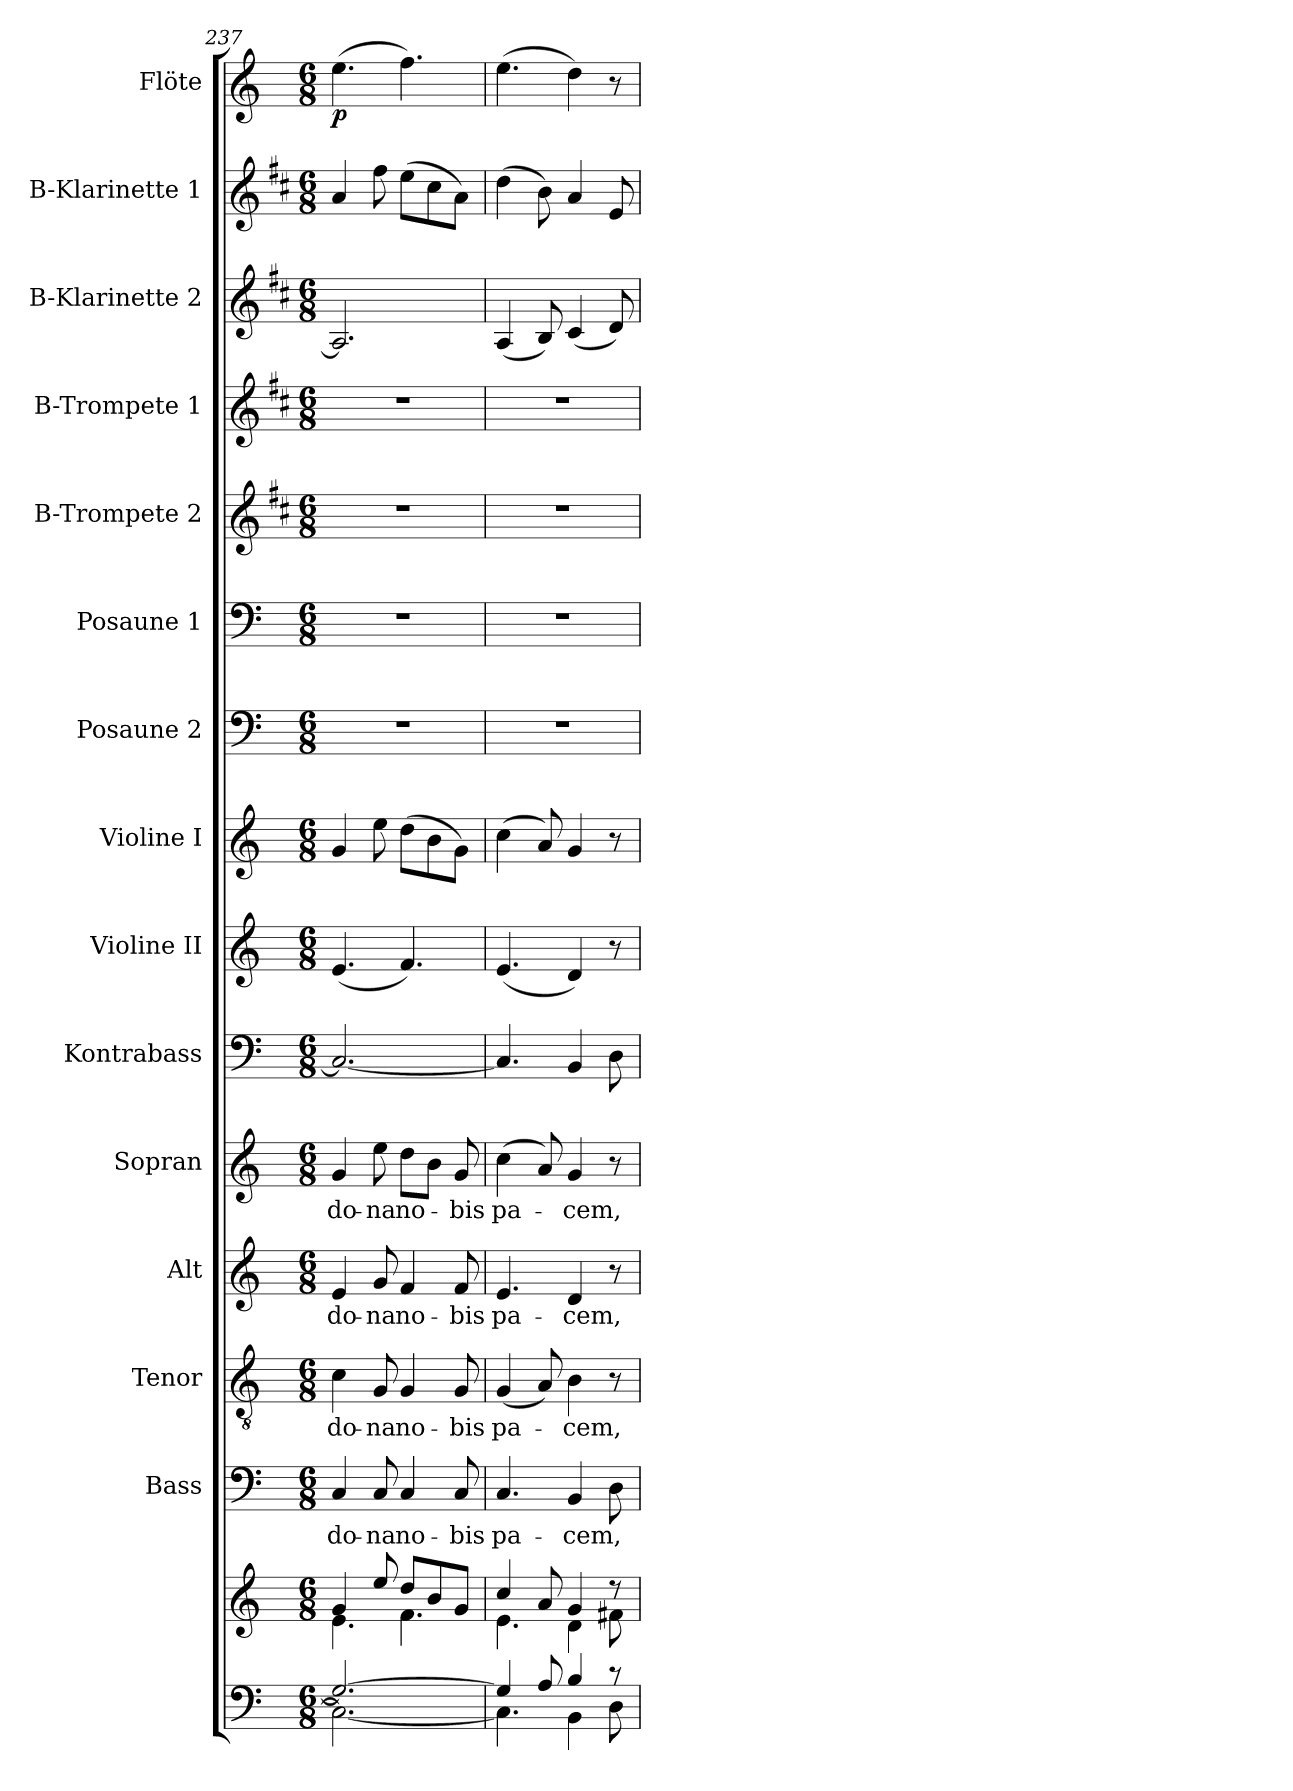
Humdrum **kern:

**kern	**kern	**kern	**text	**kern	**text	**kern	**text	**kern	**text	**kern	**kern	**kern	**kern	**kern	**kern	**kern	**kern	**kern	**kern	**dynam
*part15	*part15	*part14	*part14	*part13	*part13	*part12	*part12	*part11	*part11	*part10	*part9	*part8	*part7	*part6	*part5	*part4	*part3	*part2	*part1	*part1
*staff16	*staff15	*staff14	*staff14	*staff13	*staff13	*staff12	*staff12	*staff11	*staff11	*staff10	*staff9	*staff8	*staff7	*staff6	*staff5	*staff4	*staff3	*staff2	*staff1	*staff1
*	*	*I"Bass	*	*I"Tenor	*	*I"Alt	*	*I"Sopran	*	*I"Kontrabass	*I"Violine II	*I"Violine I	*I"Posaune 2	*I"Posaune 1	*I"B-Trompete 2	*I"B-Trompete 1	*I"B-Klarinette 2	*I"B-Klarinette 1	*I"Flöte	*
*	*	*I'B.	*	*I'T.	*	*I'A.	*	*I'S.	*	*I'Kb.	*I'Vl. II	*I'Vl. I	*I'Pos. 2	*I'Pos. 1	*I'B Trp. 2	*I'B Trp. 1	*I'B Kl. 2	*I'B Kl. 1	*I'Fl.	*
*clefF4	*clefG2	*clefF4	*	*clefGv2	*	*clefG2	*	*clefG2	*	*clefF4	*clefG2	*clefG2	*clefF4	*clefF4	*clefG2	*clefG2	*clefG2	*clefG2	*clefG2	*
*	*	*	*	*	*	*	*	*	*	*ITrd7c12	*	*	*	*	*ITrd1c2	*ITrd1c2	*ITrd1c2	*ITrd1c2	*	*
*k[]	*k[]	*k[]	*	*k[]	*	*k[]	*	*k[]	*	*k[]	*k[]	*k[]	*k[]	*k[]	*k[]	*k[]	*k[]	*k[]	*k[]	*
*C:	*C:	*C:	*	*C:	*	*C:	*	*C:	*	*C:	*C:	*C:	*C:	*C:	*C:	*C:	*C:	*C:	*C:	*
*M6/8	*M6/8	*M6/8	*	*M6/8	*	*M6/8	*	*M6/8	*	*M6/8	*M6/8	*M6/8	*M6/8	*M6/8	*M6/8	*M6/8	*M6/8	*M6/8	*M6/8	*
=237	=237	=237	=237	=237	=237	=237	=237	=237	=237	=237	=237	=237	=237	=237	=237	=237	=237	=237	=237	=237
*^	*^	*	*	*	*	*	*	*	*	*	*	*	*	*	*	*	*	*	*	*
!	!	!	!	!	!LO:LY:b	!	!LO:LY:b	!	!LO:LY:b	!	!LO:LY:b	!	!	!	!	!	!	!	!	!	!	!LO:DY:b
2.G/_	2.C\_	4g/	4.e\	4C/	do-	4c\	do-	4e/	do-	4g/	do-	2.CC/_	(<4.e/	4g/	2.r	2.r	2.r	2.r	2.G/]	4g/	(>4.ee\	p
!	!	!	!	!	!LO:LY:b	!	!LO:LY:b	!	!LO:LY:b	!	!LO:LY:b	!	!	!	!	!	!	!	!	!	!	!
.	.	8ee/	.	8C/	-na	8G/	-na	8g/	-na	8ee\	-na	.	.	8ee\	.	.	.	.	.	8ee\	.	.
!	!	!	!	!	!LO:LY:b	!	!LO:LY:b	!	!LO:LY:b	!	!LO:LY:b	!	!	!	!	!	!	!	!	!	!	!
.	.	8dd/L	4.f\	4C/	no-	4G/	no-	4f/	no-	8dd\L	no-	.	4.f/)	(>8dd\L	.	.	.	.	.	(>8dd\L	4.ff\)	.
.	.	8b/	.	.	.	.	.	.	.	8b\J	.	.	.	8b\	.	.	.	.	.	8b\	.	.
!	!	!	!	!	!LO:LY:b	!	!LO:LY:b	!	!LO:LY:b	!	!LO:LY:b	!	!	!	!	!	!	!	!	!	!	!
.	.	8g/J	.	8C/	-bis	8G/	-bis	8f/	-bis	8g/	-bis	.	.	8g\J)	.	.	.	.	.	8g\J)	.	.
=238	=238	=238	=238	=238	=238	=238	=238	=238	=238	=238	=238	=238	=238	=238	=238	=238	=238	=238	=238	=238	=238	=238
!	!	!	!	!	!LO:LY:b	!	!LO:LY:b	!	!LO:LY:b	!	!LO:LY:b	!	!	!	!	!	!	!	!	!	!	!
4G/]	4.C\]	4cc/	4.e\	4.C/	pa-	(<4G/	pa-	4.e/	pa-	(>4cc\	pa-	4.CC/]	(<4.e/	(>4cc\	2.r	2.r	2.r	2.r	(<4G/	(>4cc\	(>4.ee\	.
8A/	.	8a/	.	.	.	8A/)	.	.	.	8a/)	.	.	.	8a/)	.	.	.	.	8A/)	8a\)	.	.
!	!	!	!	!	!LO:LY:b	!	!LO:LY:b	!	!LO:LY:b	!	!LO:LY:b	!	!	!	!	!	!	!	!	!	!	!
4B/	4BB\	4g/	4d\	4BB/	-cem,	4B\	-cem,	4d/	-cem,	4g/	-cem,	4BBB/	4d/)	4g/	.	.	.	.	(<4B/	4g/	4dd\)	.
8rc	8D\	8rdd	8f#X\	8D\	.	8r	.	8r	.	8r	.	8DD\	8r	8r	.	.	.	.	8c/)	8d/	8r	.
*v	*v	*	*	*	*	*	*	*	*	*	*	*	*	*	*	*	*	*	*	*	*	*
*	*v	*v	*	*	*	*	*	*	*	*	*	*	*	*	*	*	*	*	*	*	*
=	=	=	=	=	=	=	=	=	=	=	=	=	=	=	=	=	=	=	=	=
*-	*-	*-	*-	*-	*-	*-	*-	*-	*-	*-	*-	*-	*-	*-	*-	*-	*-	*-	*-	*-
